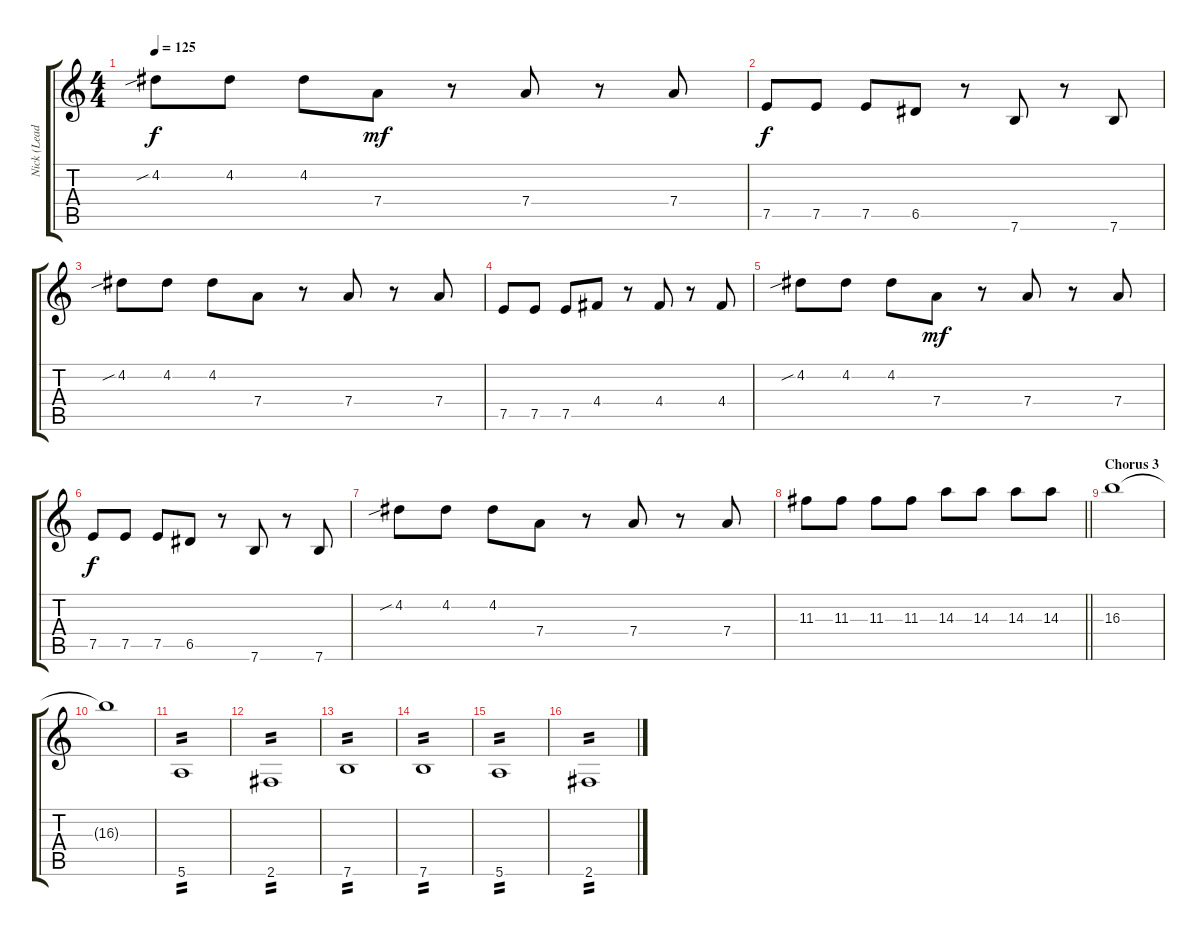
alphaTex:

\track ("Nick (Lead)" "Nick (Lead") {instrument distortionguitar}
\staff {score tabs}
\tuning (E4 B3 G3 D3 A2 E2) {hide}
\ts (4 4)
\tempo 125
\clef g2
\ks c
4.2{sib}.8{dy f} 4.2.8 4.2.8 7.4.8{dy mf} r.8 7.4.8 r.8 7.4.8 |
7.5.8{dy f} 7.5.8 7.5.8 6.5.8 r.8 7.6.8 r.8 7.6.8 |
4.2{sib}.8 4.2.8 4.2.8 7.4.8 r.8 7.4.8 r.8 7.4.8 |
7.5.8 7.5.8 7.5.8 4.4.8 r.8 4.4.8 r.8 4.4.8 |
4.2{sib}.8 4.2.8 4.2.8 7.4.8{dy mf} r.8 7.4.8 r.8 7.4.8 |
7.5.8{dy f} 7.5.8 7.5.8 6.5.8 r.8 7.6.8 r.8 7.6.8 |
4.2{sib}.8 4.2.8 4.2.8 7.4.8 r.8 7.4.8 r.8 7.4.8 |
\barLineRight lightlight
11.3.8 11.3.8 11.3.8 11.3.8 14.3.8 14.3.8 14.3.8 14.3.8 |
\section ("" "Chorus 3")
16.3.1{volume 0} |
16.3{t}.1 |
5.6.1{tp 2 volume 13} |
2.6.1{tp 2} |
7.6.1{tp 2} |
7.6.1{tp 2} |
5.6.1{tp 2} |
2.6.1{tp 2}
